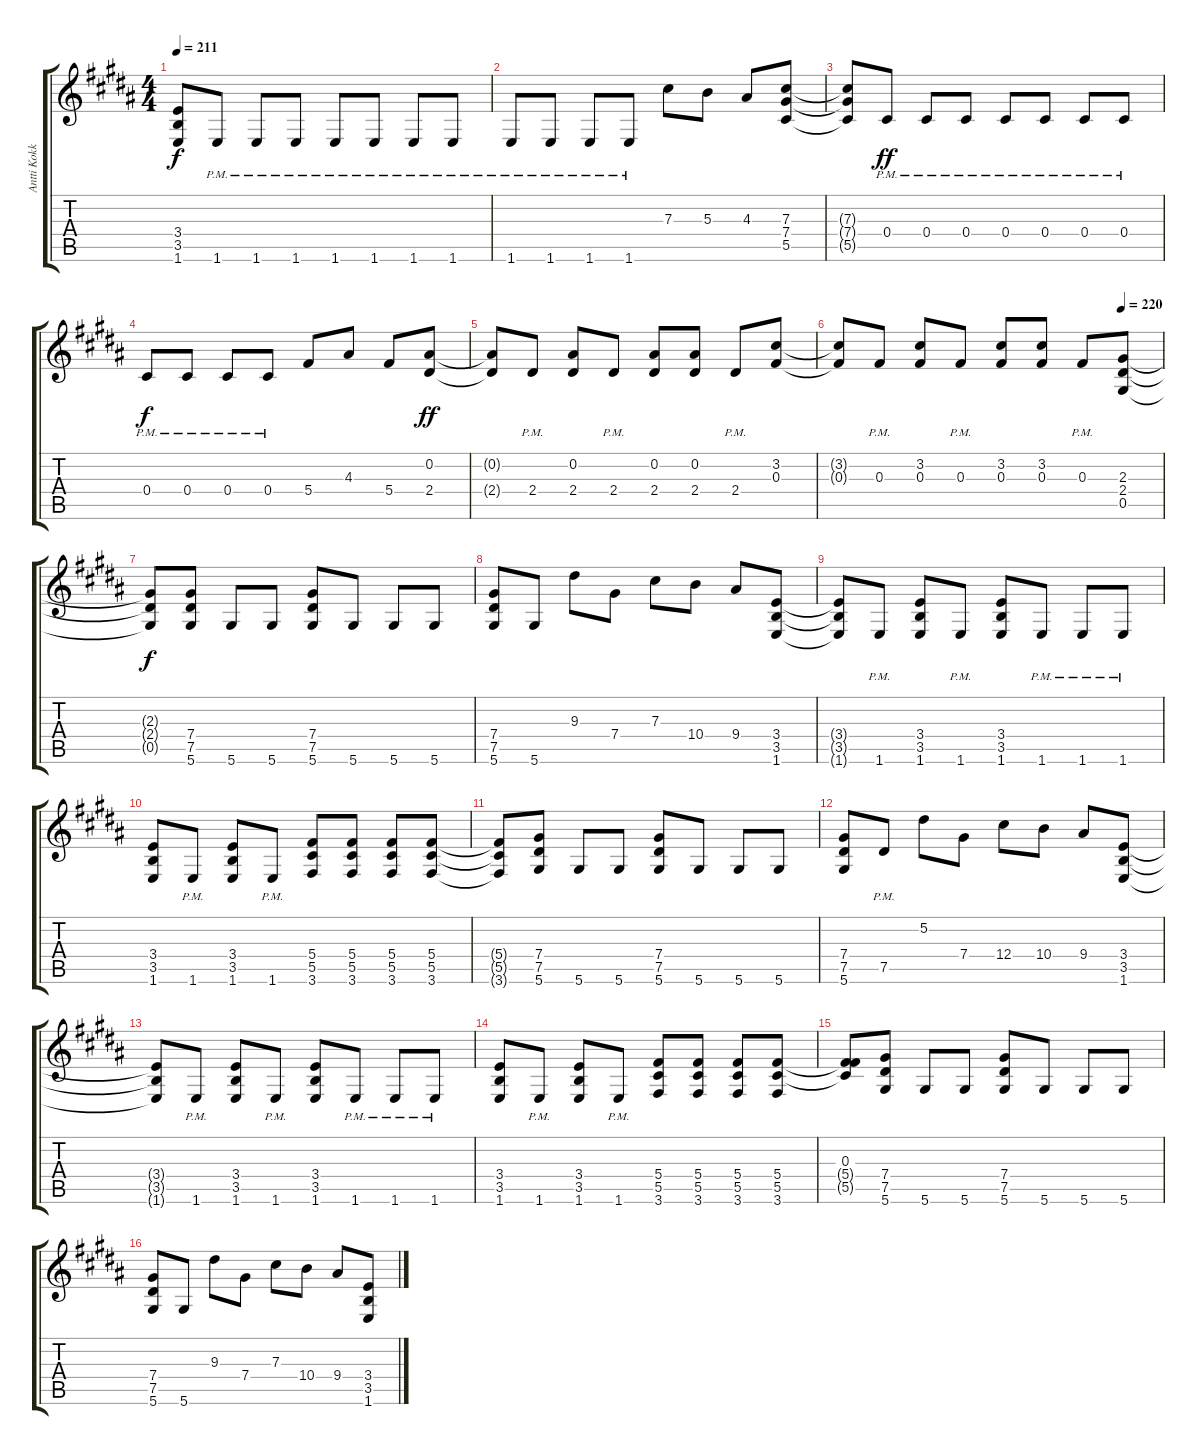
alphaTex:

\track ("Antti Kokko" "Antti Kokk") {instrument distortionguitar}
\staff {score tabs}
\tuning (Eb4 Bb3 Gb3 Db3 Ab2 Eb2) {hide}
\ts (4 4)
\tempo 211
\clef g2
\ks g#minor
(3.4{t} 3.5{t} 1.6{t}).8{dy f} 1.6{pm}.8 1.6{pm}.8 1.6{pm}.8 1.6{pm}.8 1.6{pm}.8 1.6{pm}.8 1.6{pm}.8 |
1.6{pm}.8 1.6{pm}.8 1.6{pm}.8 1.6{pm}.8 7.3.8 5.3.8 4.3.8 (7.3 7.4 5.5).8 |
(7.3{t} 7.4{t} 5.5{t}).8 0.4{pm}.8{dy ff} 0.4{pm}.8 0.4{pm}.8 0.4{pm}.8 0.4{pm}.8 0.4{pm}.8 0.4{pm}.8 |
0.4{pm}.8{dy f} 0.4{pm}.8 0.4{pm}.8 0.4{pm}.8 5.4.8 4.3.8 5.4.8 (0.2 2.4).8{dy ff} |
(0.2{t} 2.4{t}).8 2.4{pm}.8 (0.2 2.4).8 2.4{pm}.8 (0.2 2.4).8 (0.2 2.4).8 2.4{pm}.8 (3.2 0.3).8 |
\tempo (220 0.875)
(3.2{t} 0.3{t}).8 0.3{pm}.8 (3.2 0.3).8 0.3{pm}.8 (3.2 0.3).8 (3.2 0.3).8 0.3{pm}.8 (2.3 2.4 0.5).8 |
(2.3{t} 2.4{t} 0.5{t}).8{dy f} (7.4 7.5 5.6).8 5.6.8 5.6.8 (7.4 7.5 5.6).8 5.6.8 5.6.8 5.6.8 |
\ks b
(7.4 7.5 5.6).8 5.6.8 9.3.8 7.4.8 7.3.8 10.4.8 9.4.8 (3.4 3.5 1.6).8 |
\ks g#minor
(3.4{t} 3.5{t} 1.6{t}).8 1.6{pm}.8 (3.4 3.5 1.6).8 1.6{pm}.8 (3.4 3.5 1.6).8 1.6{pm}.8 1.6{pm}.8 1.6{pm}.8 |
\ks b
(3.4 3.5 1.6).8 1.6{pm}.8 (3.4 3.5 1.6).8 1.6{pm}.8 (5.4 5.5 3.6).8 (5.4 5.5 3.6).8 (5.4 5.5 3.6).8 (5.4 5.5 3.6).8 |
\ks g#minor
(5.4{t} 5.5{t} 3.6{t}).8 (7.4 7.5 5.6).8 5.6.8 5.6.8 (7.4 7.5 5.6).8 5.6.8 5.6.8 5.6.8 |
\ks b
(7.4 7.5 5.6).8 7.5{pm}.8 5.2.8 7.4.8 12.4.8 10.4.8 9.4.8 (3.4 3.5 1.6).8 |
\ks g#minor
(3.4{t} 3.5{t} 1.6{t}).8 1.6{pm}.8 (3.4 3.5 1.6).8 1.6{pm}.8 (3.4 3.5 1.6).8 1.6{pm}.8 1.6{pm}.8 1.6{pm}.8 |
(3.4 3.5 1.6).8 1.6{pm}.8 (3.4 3.5 1.6).8 1.6{pm}.8 (5.4 5.5 3.6).8 (5.4 5.5 3.6).8 (5.4 5.5 3.6).8 (5.4 5.5 3.6).8 |
(0.3 5.4{t} 5.5{t}).8 (7.4 7.5 5.6).8 5.6.8 5.6.8 (7.4 7.5 5.6).8 5.6.8 5.6.8 5.6.8 |
\ks b
(7.4 7.5 5.6).8 5.6.8 9.3.8 7.4.8 7.3.8 10.4.8 9.4.8 (3.4 3.5 1.6).8
